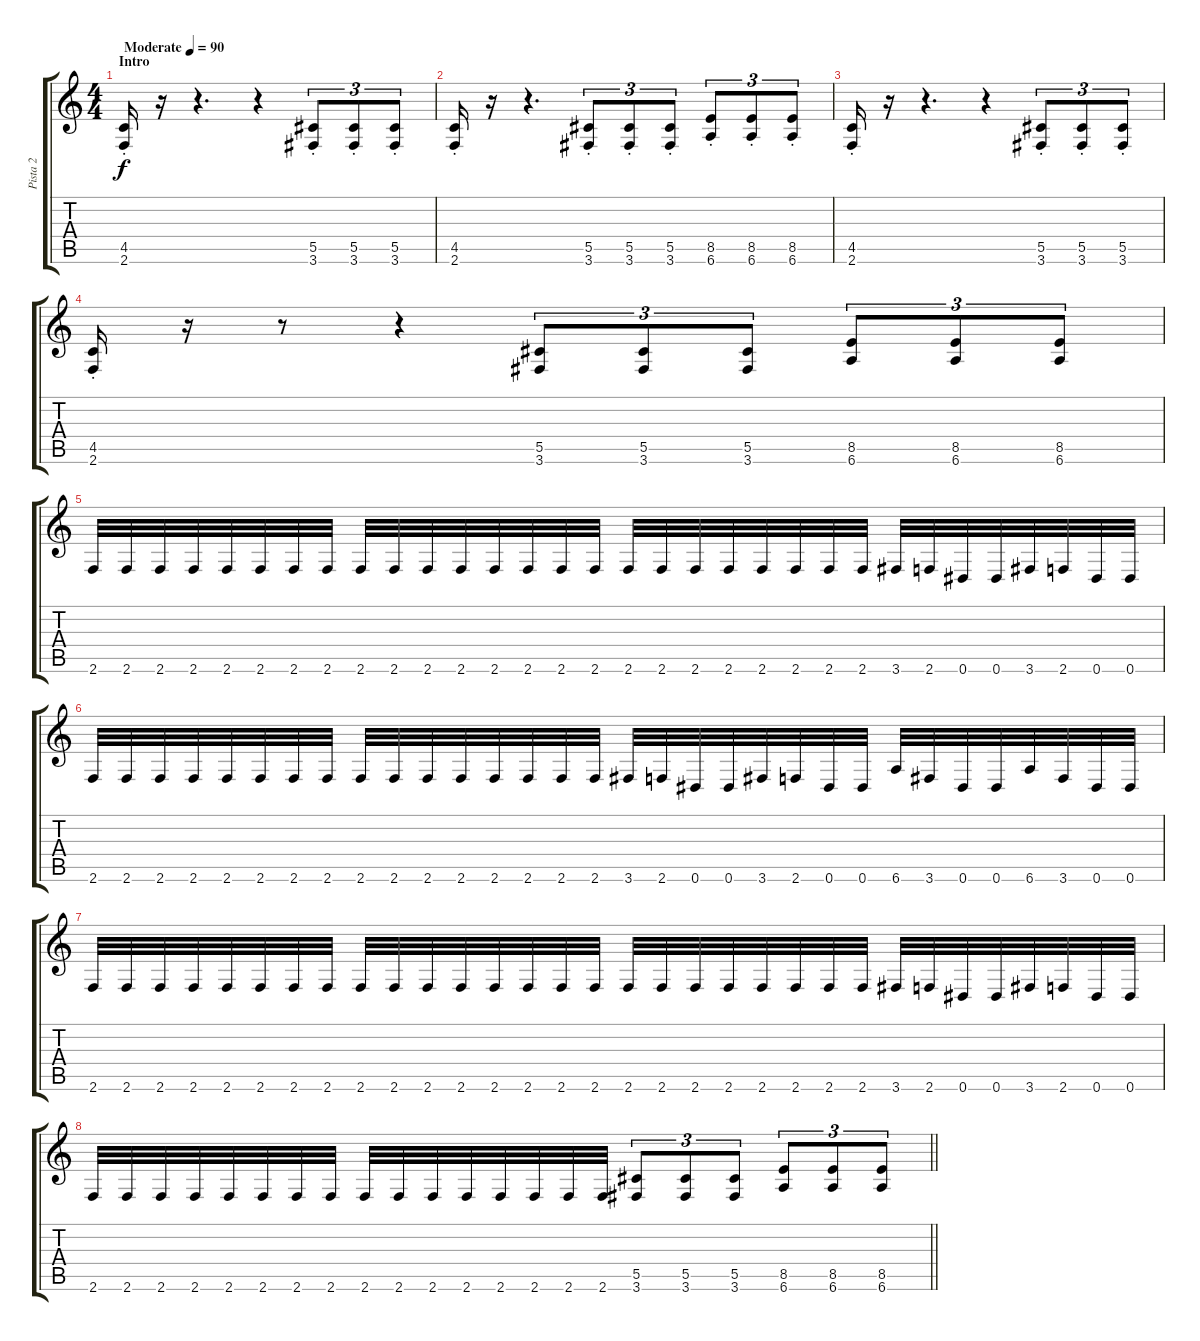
\track ("Pista 2" "Pista 2") {instrument distortionguitar}
\staff {score tabs}
\tuning (Eb4 Bb3 Gb3 Db3 Ab2 Eb2) {hide}
\ts (4 4)
\section ("" "Intro")
\tempo (90 "Moderate")
\clef g2
\ks c
(4.5{st} 2.6{st}).16{dy f instrument distortionguitar} r.16 r.4{d} r.4 (5.5{st} 3.6{st}).8{tu (3 2)} (5.5{st} 3.6{st}).8{tu (3 2)} (5.5{st} 3.6{st}).8{tu (3 2)} |
(4.5{st} 2.6{st}).16 r.16 r.4{d} (5.5{st} 3.6{st}).8{tu (3 2)} (5.5{st} 3.6{st}).8{tu (3 2)} (5.5{st} 3.6{st}).8{tu (3 2)} (8.5{st} 6.6{st}).8{tu (3 2)} (8.5{st} 6.6{st}).8{tu (3 2)} (8.5{st} 6.6{st}).8{tu (3 2)} |
(4.5{st} 2.6{st}).16 r.16 r.4{d} r.4 (5.5{st} 3.6{st}).8{tu (3 2)} (5.5{st} 3.6{st}).8{tu (3 2)} (5.5{st} 3.6{st}).8{tu (3 2)} |
(4.5{st} 2.6{st}).16 r.16 r.8 r.4 (5.5 3.6).8{tu (3 2)} (5.5 3.6).8{tu (3 2)} (5.5 3.6).8{tu (3 2)} (8.5 6.6).8{tu (3 2)} (8.5 6.6).8{tu (3 2)} (8.5 6.6).8{tu (3 2)} |
2.6.32 2.6.32 2.6.32 2.6.32 2.6.32 2.6.32 2.6.32 2.6.32 2.6.32 2.6.32 2.6.32 2.6.32 2.6.32 2.6.32 2.6.32 2.6.32 2.6.32 2.6.32 2.6.32 2.6.32 2.6.32 2.6.32 2.6.32 2.6.32 3.6.32 2.6.32 0.6.32 0.6.32 3.6.32 2.6.32 0.6.32 0.6.32 |
2.6.32 2.6.32 2.6.32 2.6.32 2.6.32 2.6.32 2.6.32 2.6.32 2.6.32 2.6.32 2.6.32 2.6.32 2.6.32 2.6.32 2.6.32 2.6.32 3.6.32 2.6.32 0.6.32 0.6.32 3.6.32 2.6.32 0.6.32 0.6.32 6.6.32 3.6.32 0.6.32 0.6.32 6.6.32 3.6.32 0.6.32 0.6.32 |
2.6.32 2.6.32 2.6.32 2.6.32 2.6.32 2.6.32 2.6.32 2.6.32 2.6.32 2.6.32 2.6.32 2.6.32 2.6.32 2.6.32 2.6.32 2.6.32 2.6.32 2.6.32 2.6.32 2.6.32 2.6.32 2.6.32 2.6.32 2.6.32 3.6.32 2.6.32 0.6.32 0.6.32 3.6.32 2.6.32 0.6.32 0.6.32 |
\barLineRight lightlight
2.6.32 2.6.32 2.6.32 2.6.32 2.6.32 2.6.32 2.6.32 2.6.32 2.6.32 2.6.32 2.6.32 2.6.32 2.6.32 2.6.32 2.6.32 2.6.32 (5.5 3.6).8{tu (3 2)} (5.5 3.6).8{tu (3 2)} (5.5 3.6).8{tu (3 2)} (8.5 6.6).8{tu (3 2)} (8.5 6.6).8{tu (3 2)} (8.5 6.6).8{tu (3 2)}
